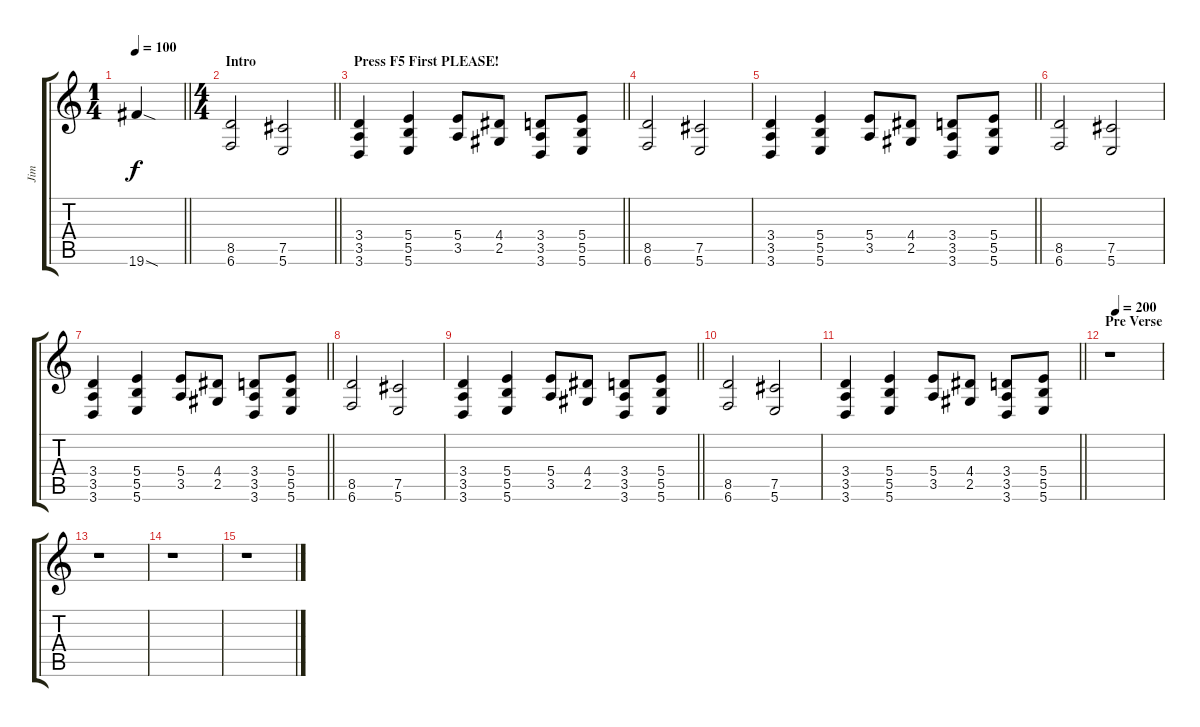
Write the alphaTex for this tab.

\track ("Jim" "Jim") {instrument distortionguitar}
\staff {score tabs}
\tuning (Db4 Ab3 E3 B2 Gb2 B1) {hide}
\ts (1 4)
\tempo 100
\clef g2
\barLineRight lightlight
\ks c
19.6{sod}.4{dy f instrument distortionguitar} |
\ts (4 4)
\section ("" "Intro")
\barLineRight lightlight
(8.5 6.6).2 (7.5 5.6).2 |
\section ("" "Press F5 First PLEASE!")
\barLineRight lightlight
(3.4 3.5 3.6).4 (5.4 5.5 5.6).4 (5.4 3.5).8 (4.4 2.5).8 (3.4 3.5 3.6).8 (5.4 5.5 5.6).8 |
(8.5 6.6).2 (7.5 5.6).2 |
\barLineRight lightlight
(3.4 3.5 3.6).4 (5.4 5.5 5.6).4 (5.4 3.5).8 (4.4 2.5).8 (3.4 3.5 3.6).8 (5.4 5.5 5.6).8 |
(8.5 6.6).2 (7.5 5.6).2 |
\barLineRight lightlight
(3.4 3.5 3.6).4 (5.4 5.5 5.6).4 (5.4 3.5).8 (4.4 2.5).8 (3.4 3.5 3.6).8 (5.4 5.5 5.6).8 |
(8.5 6.6).2 (7.5 5.6).2 |
\barLineRight lightlight
(3.4 3.5 3.6).4 (5.4 5.5 5.6).4 (5.4 3.5).8 (4.4 2.5).8 (3.4 3.5 3.6).8 (5.4 5.5 5.6).8 |
(8.5 6.6).2 (7.5 5.6).2 |
\barLineRight lightlight
(3.4 3.5 3.6).4 (5.4 5.5 5.6).4 (5.4 3.5).8 (4.4 2.5).8 (3.4 3.5 3.6).8 (5.4 5.5 5.6).8 |
\section ("" "Pre Verse")
\tempo (200 0.125)
r.1 |
r.1 |
r.1 |
r.1
